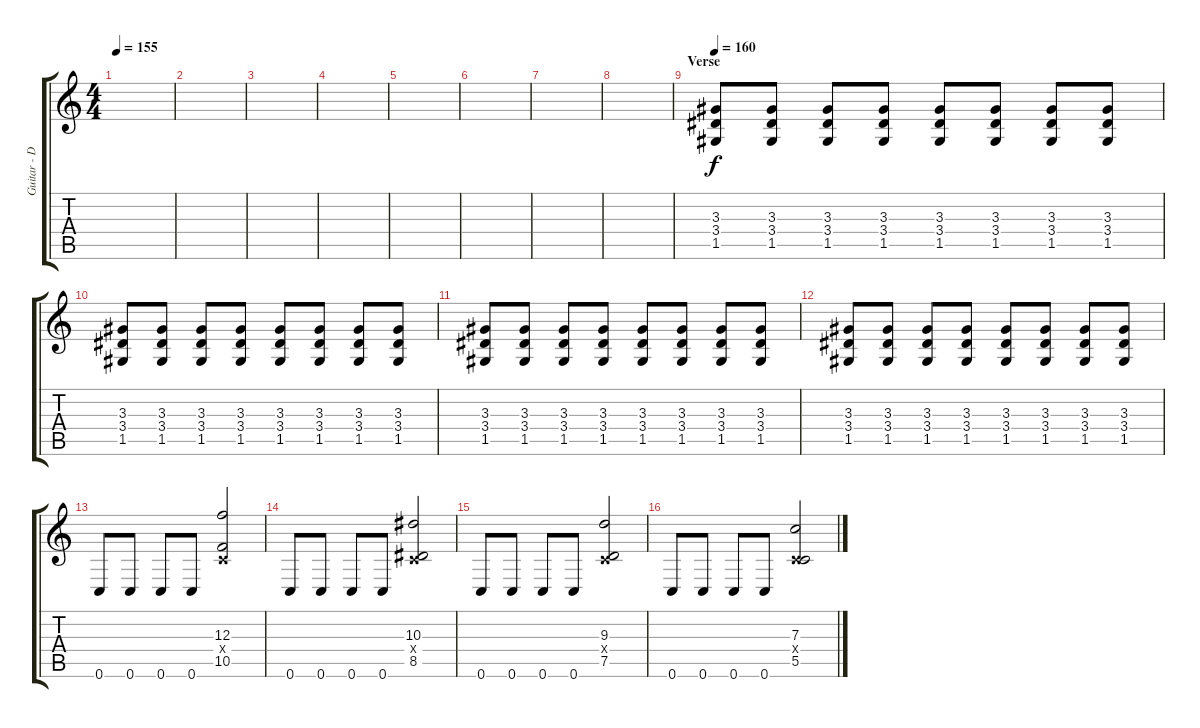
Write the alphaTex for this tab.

\track ("Guitar - Dist." "Guitar - D") {instrument distortionguitar}
\staff {score tabs}
\tuning (D4 A3 F3 C3 G2 C2) {hide}
\ts (4 4)
\tempo 155
\clef g2
\ks c
|
|
|
|
|
|
|
|
\section ("" "Verse")
\tempo 160
(3.3 3.4 1.5).8 (3.3 3.4 1.5).8 (3.3 3.4 1.5).8 (3.3 3.4 1.5).8 (3.3 3.4 1.5).8 (3.3 3.4 1.5).8 (3.3 3.4 1.5).8 (3.3 3.4 1.5).8 |
(3.3 3.4 1.5).8 (3.3 3.4 1.5).8 (3.3 3.4 1.5).8 (3.3 3.4 1.5).8 (3.3 3.4 1.5).8 (3.3 3.4 1.5).8 (3.3 3.4 1.5).8 (3.3 3.4 1.5).8 |
(3.3 3.4 1.5).8 (3.3 3.4 1.5).8 (3.3 3.4 1.5).8 (3.3 3.4 1.5).8 (3.3 3.4 1.5).8 (3.3 3.4 1.5).8 (3.3 3.4 1.5).8 (3.3 3.4 1.5).8 |
(3.3 3.4 1.5).8 (3.3 3.4 1.5).8 (3.3 3.4 1.5).8 (3.3 3.4 1.5).8 (3.3 3.4 1.5).8 (3.3 3.4 1.5).8 (3.3 3.4 1.5).8 (3.3 3.4 1.5).8 |
0.6.8 0.6.8 0.6.8 0.6.8 (12.3 0.4{x} 10.5).2 |
0.6.8 0.6.8 0.6.8 0.6.8 (10.3 0.4{x} 8.5).2 |
0.6.8 0.6.8 0.6.8 0.6.8 (9.3 0.4{x} 7.5).2 |
0.6.8 0.6.8 0.6.8 0.6.8 (7.3 0.4{x} 5.5).2
